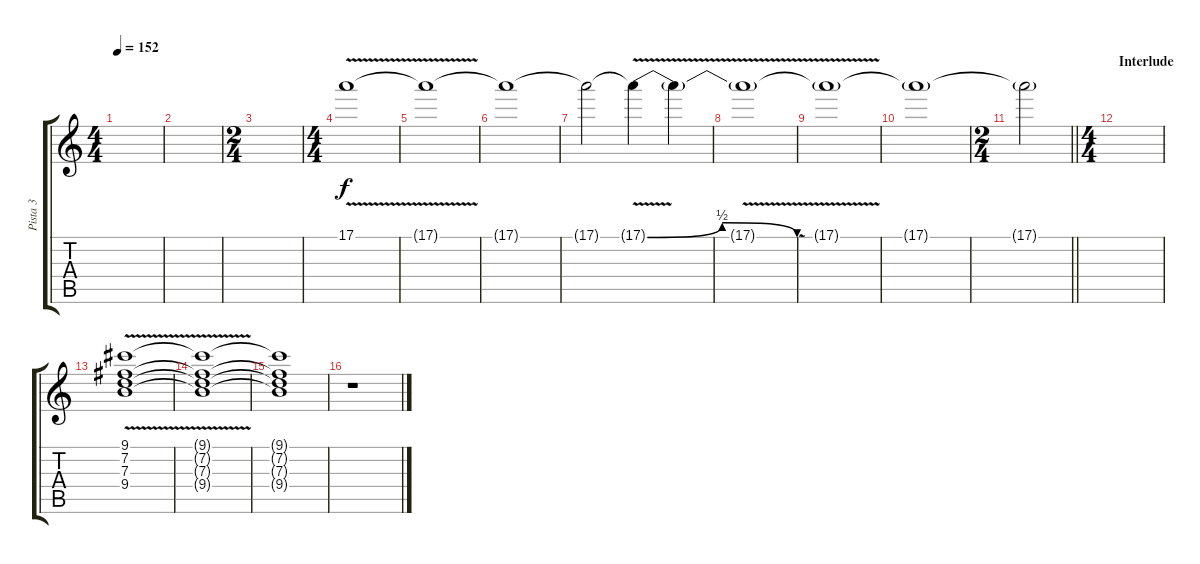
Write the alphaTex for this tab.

\track ("Pista 3" "Pista 3") {instrument distortionguitar}
\staff {score tabs}
\tuning (E4 B3 G3 D3 A2 E2) {hide}
\ts (4 4)
\tempo 152
\clef g2
\ks c
|
|
\ts (2 4)
|
\ts (4 4)
17.1{v}.1 |
17.1{t}.1 |
17.1{t}.1 |
17.1{t}.2 17.1{be (bendrelease 0 0 10 2 20 2 60 0) v t}.4 17.1{t}.4 |
17.1{v t}.1 |
17.1{t}.1 |
17.1{t}.1 |
\ts (2 4)
\barLineRight lightlight
17.1{t}.2 |
\ts (4 4)
\section ("" "Interlude")
|
(9.1{v} 7.2 7.3 9.4).1 |
(9.1{t} 7.2{t} 7.3{t} 9.4{t}).1 |
(9.1{t} 7.2{t} 7.3{t} 9.4{t}).1 |
r.1
